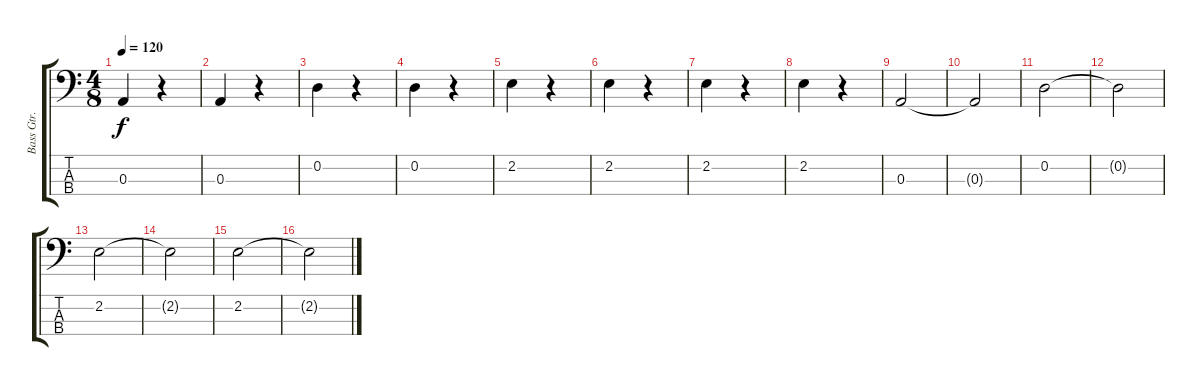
\track ("Bass Gtr." "Bass Gtr.") {instrument fretlessbass}
\staff {score tabs}
\tuning (G2 D2 A1 E1) {hide}
\ts (4 8)
\tempo 120
\clef f4
\ks c
0.3.4{dy f} r.4 |
0.3.4 r.4 |
0.2.4 r.4 |
0.2.4 r.4 |
2.2.4 r.4 |
2.2.4 r.4 |
2.2.4 r.4 |
2.2.4 r.4 |
0.3.2 |
0.3{t}.2 |
0.2.2 |
0.2{t}.2 |
2.2.2 |
2.2{t}.2 |
2.2.2 |
2.2{t}.2
